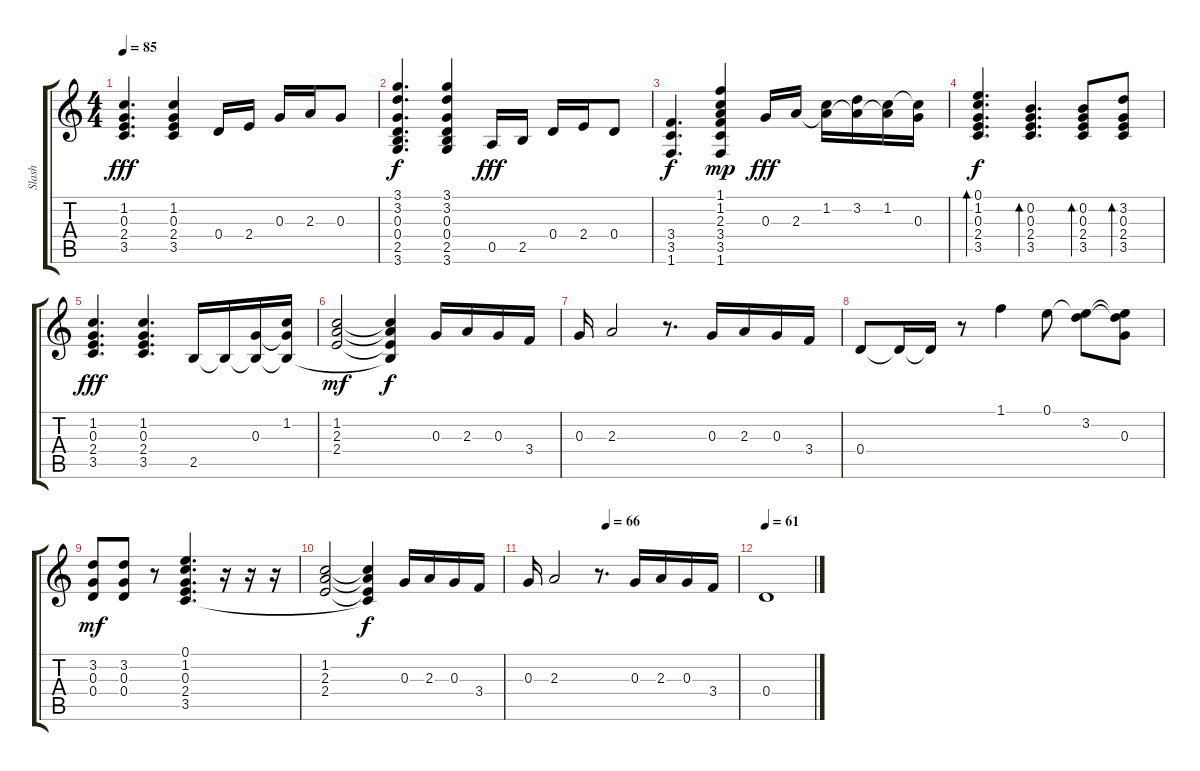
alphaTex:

\track ("Slash" "Slash") {instrument electricguitarjazz}
\staff {score tabs}
\tuning (E4 B3 G3 D3 A2 E2) {hide}
\ts (4 4)
\tempo 85
\clef g2
\ks c
(1.2 0.3 2.4 3.5).4{d dy fff} (1.2 0.3 2.4 3.5).4 0.4.16 2.4.16 0.3.16 2.3.16 0.3.8 |
(3.1 3.2 0.3 0.4 2.5 3.6).4{d dy f} (3.1 3.2 0.3 0.4 2.5 3.6).4 0.5.16{dy fff} 2.5.16 0.4.16 2.4.16 0.4.8 |
(3.4 3.5 1.6).4{d dy f} (1.1 1.2 2.3 3.4 3.5 1.6).4{dy mp} 0.3.16{dy fff} 2.3.16 (1.2 2.3{t}).16 (3.2 2.3{t}).16 (1.2 2.3{t}).16 (1.2{t} 0.3).16 |
(0.1 1.2 0.3 2.4 3.5).4{d bd 60 dy f} (0.2 0.3 2.4 3.5).4{d bd 60} (0.2 0.3 2.4 3.5).8{bd 60} (3.2 0.3 2.4 3.5).8{bd 60} |
(1.2 0.3 2.4 3.5).4{d dy fff} (1.2 0.3 2.4 3.5).4{d} 2.5.16 2.5{t}.16 (0.3 2.5{t}).16 (1.2 0.3{t} 2.5{t}).16 |
(1.2 2.3 2.4).2{dy mf} (1.2{t} 2.3{t} 2.4{t} 2.5{t}).4{dy f} 0.3.16 2.3.16 0.3.16 3.4.16 |
0.3.16 2.3.2 r.8{d} 0.3.16 2.3.16 0.3.16 3.4.16 |
0.4.8 0.4{t}.16 0.4{t}.16 r.8 1.1.4 0.1.8 (0.1{t} 3.2).8 (0.1{t} 3.2{t} 0.3).8 |
(3.2 0.3 0.4).8{dy mf} (3.2 0.3 0.4).8 r.8 (0.1 1.2 0.3 2.4 3.5).4{d} r.16 r.16 r.16 |
(1.2 2.3 2.4).2 (1.2{t} 2.3{t} 2.4{t} 3.5{t}).4{dy f} 0.3.16 2.3.16 0.3.16 3.4.16 |
\tempo (66 0.375)
0.3.16 2.3.2 r.8{d} 0.3.16 2.3.16 0.3.16 3.4.16 |
\tempo 61
0.4.1
